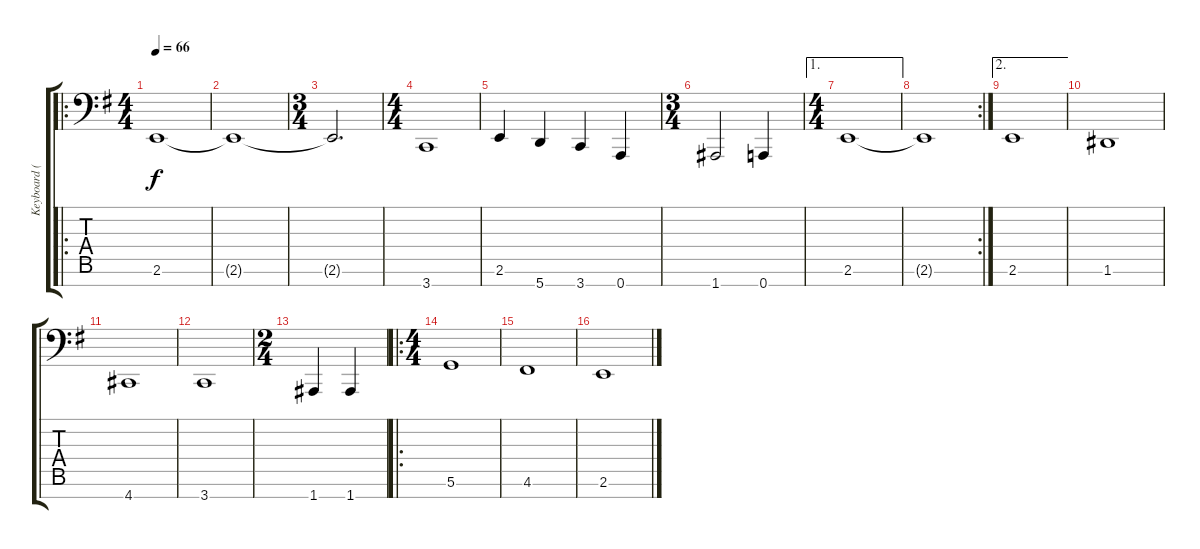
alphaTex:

\track ("Keyboard (Synth Bass)" "Keyboard (") {instrument synthstrings2}
\staff {score tabs}
\tuning (D4 A3 F3 C3 G2 D2 A1) {hide}
\ro
\ts (4 4)
\tempo 66
\clef f4
\ks g
2.6.1{dy f instrument synthstrings2} |
2.6{t}.1 |
\ts (3 4)
2.6{t}.2{d} |
\ts (4 4)
3.7.1 |
2.6.4 5.7.4 3.7.4 0.7.4 |
\ts (3 4)
1.7.2 0.7.4 |
\ae 1
\ts (4 4)
2.6.1 |
\rc 2
2.6{t}.1 |
\ae 2
2.6.1 |
1.6.1 |
4.7.1 |
3.7.1 |
\ts (2 4)
1.7.4 1.7.4 |
\ro
\ts (4 4)
5.6.1 |
4.6.1 |
2.6.1
